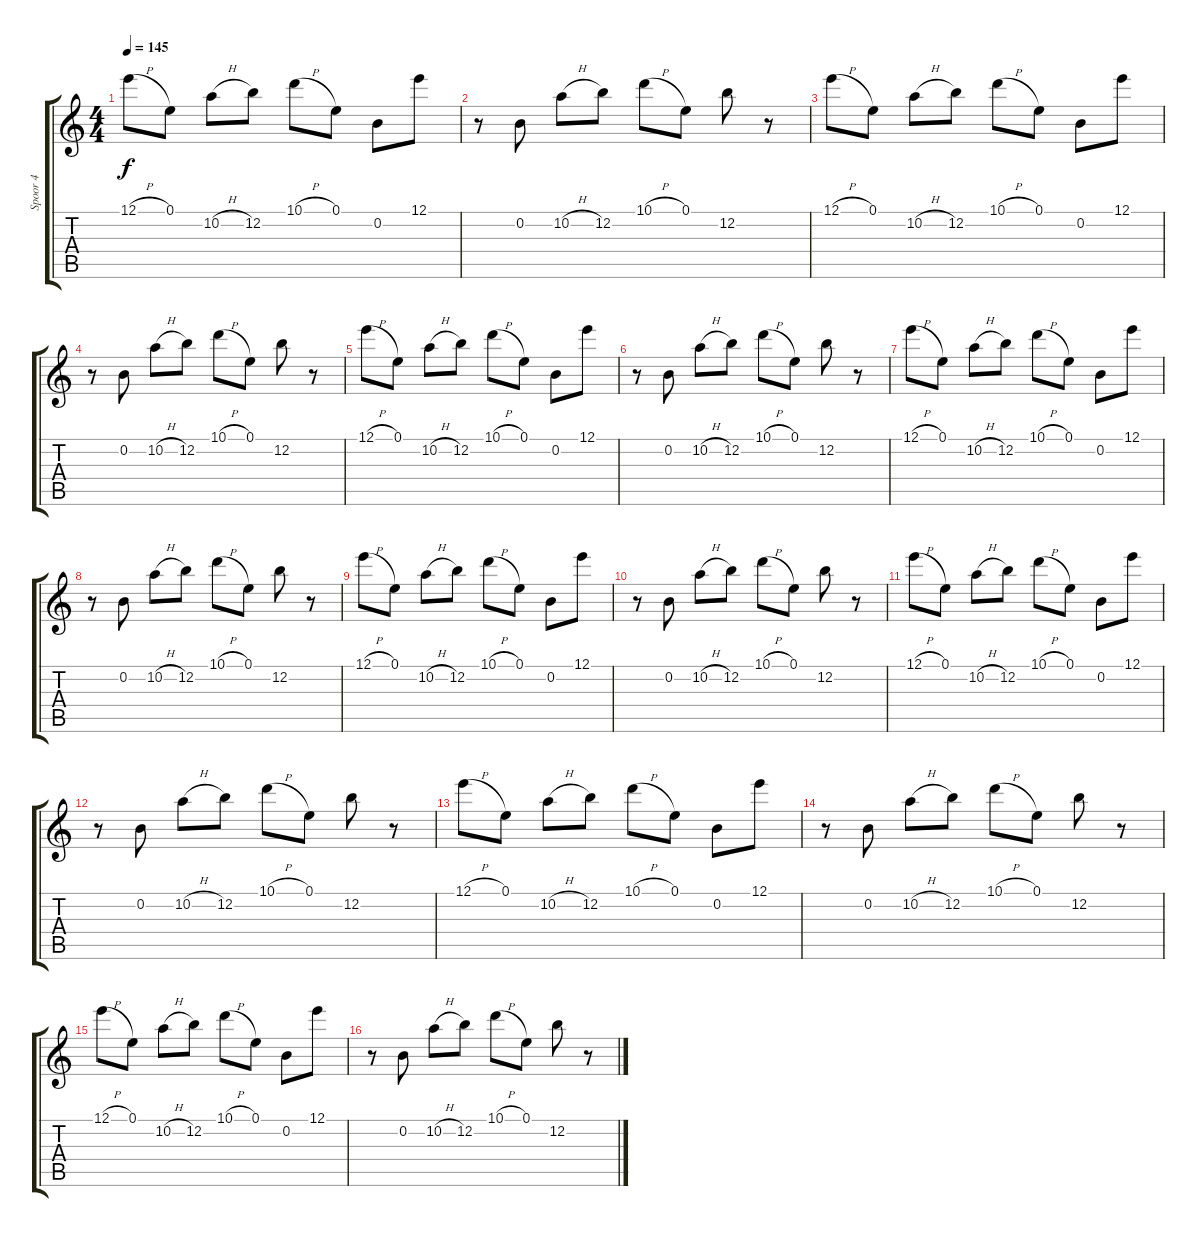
\track ("Spoor 4" "Spoor 4") {instrument distortionguitar}
\staff {score tabs}
\tuning (E4 B3 G3 D3 A2 E2) {hide}
\ts (4 4)
\tempo 145
\clef g2
\ks c
12.1{h}.8{dy f} 0.1.8 10.2{h}.8 12.2.8 10.1{h}.8 0.1.8 0.2.8 12.1.8 |
r.8 0.2.8 10.2{h}.8 12.2.8 10.1{h}.8 0.1.8 12.2.8 r.8 |
12.1{h}.8 0.1.8 10.2{h}.8 12.2.8 10.1{h}.8 0.1.8 0.2.8 12.1.8 |
r.8 0.2.8 10.2{h}.8 12.2.8 10.1{h}.8 0.1.8 12.2.8 r.8 |
12.1{h}.8 0.1.8 10.2{h}.8 12.2.8 10.1{h}.8 0.1.8 0.2.8 12.1.8 |
r.8 0.2.8 10.2{h}.8 12.2.8 10.1{h}.8 0.1.8 12.2.8 r.8 |
12.1{h}.8 0.1.8 10.2{h}.8 12.2.8 10.1{h}.8 0.1.8 0.2.8 12.1.8 |
r.8 0.2.8 10.2{h}.8 12.2.8 10.1{h}.8 0.1.8 12.2.8 r.8 |
12.1{h}.8 0.1.8 10.2{h}.8 12.2.8 10.1{h}.8 0.1.8 0.2.8 12.1.8 |
r.8 0.2.8 10.2{h}.8 12.2.8 10.1{h}.8 0.1.8 12.2.8 r.8 |
12.1{h}.8 0.1.8 10.2{h}.8 12.2.8 10.1{h}.8 0.1.8 0.2.8 12.1.8 |
r.8 0.2.8 10.2{h}.8 12.2.8 10.1{h}.8 0.1.8 12.2.8 r.8 |
12.1{h}.8 0.1.8 10.2{h}.8 12.2.8 10.1{h}.8 0.1.8 0.2.8 12.1.8 |
r.8 0.2.8 10.2{h}.8 12.2.8 10.1{h}.8 0.1.8 12.2.8 r.8 |
12.1{h}.8 0.1.8 10.2{h}.8 12.2.8 10.1{h}.8 0.1.8 0.2.8 12.1.8 |
r.8 0.2.8 10.2{h}.8 12.2.8 10.1{h}.8 0.1.8 12.2.8 r.8
